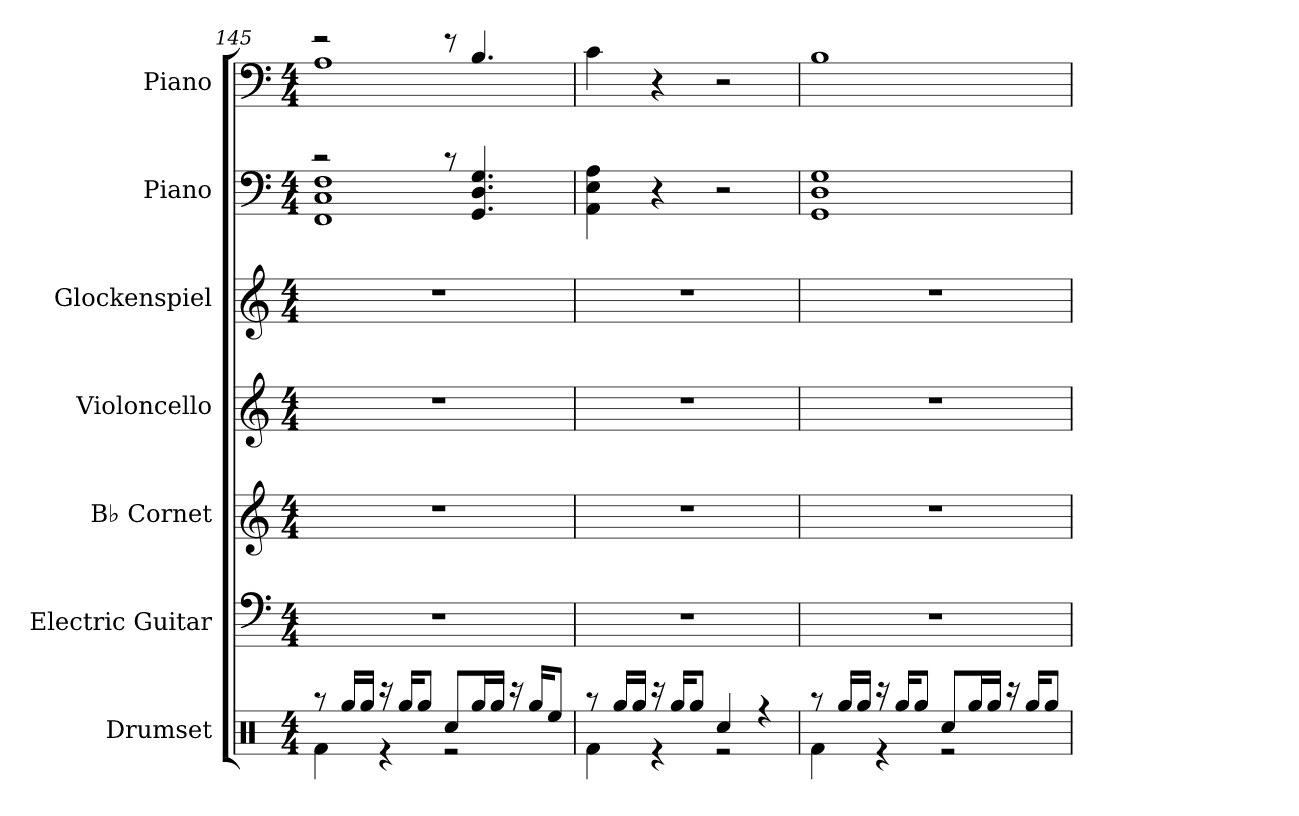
**kern	**kern	**kern	**kern	**kern	**kern	**kern
*part7	*part6	*part5	*part4	*part3	*part2	*part1
*staff7	*staff6	*staff5	*staff4	*staff3	*staff2	*staff1
*I"Drumset	*I"Electric Guitar	*I"B♭ Cornet	*I"Violoncello	*I"Glockenspiel	*I"Piano	*I"Piano
*I'Drs.	*I'El. Guit.	*I'B♭ Cnt.	*I'Vc.	*I'Glk.	*I'Pno.	*I'Pno.
*clefX	*clefF5	*clefG2	*clefG2	*clefG2	*clefF4	*clefF4
*	*	*ITrd1c2	*	*ITrd-14c-24	*	*
*k[]	*k[]	*k[b-e-]	*k[]	*k[]	*k[]	*k[]
*M4/4	*M4/4	*M4/4	*M4/4	*M4/4	*M4/4	*M4/4
=145	=145	=145	=145	=145	=145	=145
*^	*	*	*	*	*^	*^
8r	4Rf\	1r	1r	1r	1r	2r	1FF 1C 1F	2r	1A
16Rgg/LL	.	.	.	.	.	.	.	.	.
16Rgg/JJ	.	.	.	.	.	.	.	.	.
16r	4r	.	.	.	.	.	.	.	.
16Rgg/KL	.	.	.	.	.	.	.	.	.
8Rgg/J	.	.	.	.	.	.	.	.	.
8Rcc/L	2r	.	.	.	.	8r	.	8r	.
16Rgg/L	.	.	.	.	.	4.GG/ 4.D/ 4.G/	.	4.B/	.
16Rgg/JJ	.	.	.	.	.	.	.	.	.
16r	.	.	.	.	.	.	.	.	.
16Rgg/KL	.	.	.	.	.	.	.	.	.
8Ree/J	.	.	.	.	.	.	.	.	.
*	*	*	*	*	*	*v	*v	*	*
*	*	*	*	*	*	*	*v	*v
!!LO:PB:g=z
=146	=146	=146	=146	=146	=146	=146	=146
8r	4Rf\	1r	1r	1r	1r	4AA\ 4E\ 4A\	4c\
16Rgg/LL	.	.	.	.	.	.	.
16Rgg/JJ	.	.	.	.	.	.	.
16r	4r	.	.	.	.	4r	4r
16Rgg/KL	.	.	.	.	.	.	.
8Rgg/J	.	.	.	.	.	.	.
4Rcc/	2r	.	.	.	.	2r	2r
4r	.	.	.	.	.	.	.
=147	=147	=147	=147	=147	=147	=147	=147
8r	4Rf\	1r	1r	1r	1r	1GG 1D 1G	1B
16Rgg/LL	.	.	.	.	.	.	.
16Rgg/JJ	.	.	.	.	.	.	.
16r	4r	.	.	.	.	.	.
16Rgg/KL	.	.	.	.	.	.	.
8Rgg/J	.	.	.	.	.	.	.
8Rcc/L	2r	.	.	.	.	.	.
16Rgg/L	.	.	.	.	.	.	.
16Rgg/JJ	.	.	.	.	.	.	.
16r	.	.	.	.	.	.	.
16Rgg/KL	.	.	.	.	.	.	.
8Rgg/J	.	.	.	.	.	.	.
*v	*v	*	*	*	*	*	*
=	=	=	=	=	=	=
*-	*-	*-	*-	*-	*-	*-
